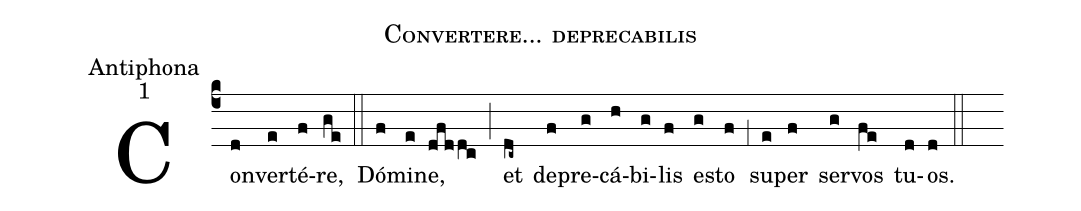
name:Convertere... deprecabilis;
office-part:Antiphona;
mode:1;
%%
(c4) Con(d)ver(e)té(f)re,(ge) (::)
Dó(f)mi(e)ne,(dfddc) (;) et(dc~) de(f)pre(g)cá(h)bi(g)lis(f) e(g)sto(f) (,1) su(e)per(f) ser(g)vos(fe) tu(d)os.(d) (::)
